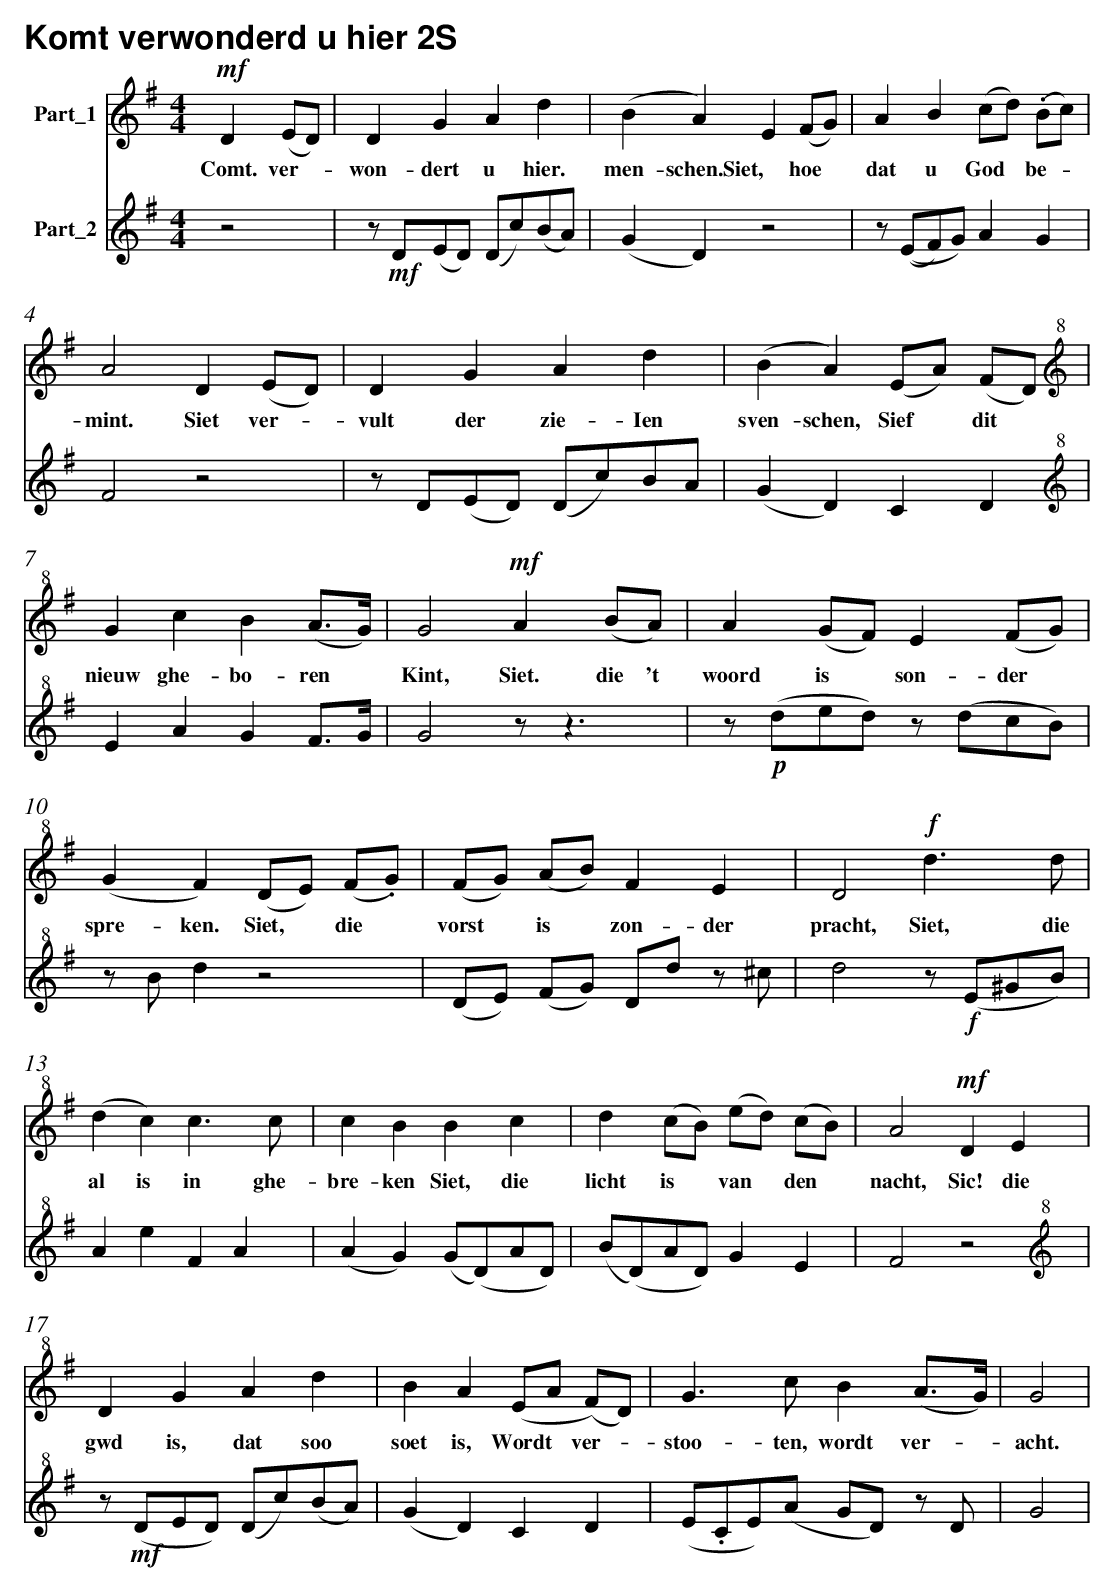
X:1
T:Komt verwonderd u hier 2S
%%score 1 2
L:1/8
M:4/4
K:G
V:1 treble nm="Part_1"
V:2 treble nm="Part_2"
V:1
!mf! D2 (ED) | D2 G2 A2 d2 | (B2 A2) E2 (FG) | A2 B2 (cd) (.Bc) |$ A4 D2 (ED) | D2 G2 A2 d2 |
w: Comt. ver- *|won- dert u hier.|men- schen.Siet, * hoe *|dat u God * be- *|mint. Siet ver- *|vult der zie- Ien|
(B2 A2) (EA) (FD) |$[K:treble+8] G2 c2 B2 (A>G) | G4!mf! A2 (BA) | A2 (GF) E2 (FG) |$
w: sven- schen, Sief * dit *|nieuw ghe- bo- ren *|Kint, Siet. die 't|woord is * son- der *|
[K:G] (G2 F2) (DE) (F.G) | (FG) (AB) F2 E2 | D4!f! d3 d |$ (d2 c2) c3 c | c2 B2 B2 c2 |
w: spre- ken. Siet, * die *|vorst * is * zon- der|pracht, Siet, die|al is in ghe-|bre- ken Siet, die|
d2 (cB) (ed) (cB) | A4!mf! D2 E2 |$ D2 G2 A2 d2 | B2 A2 (EA (F)D) | G3 c B2 (A>G) | G4 |
w: licht is * van * den *|nacht, Sic! die|gwd is, dat soo|soet is, Wordt * ver- *|stoo- ten, wordt ver- *|acht.|
V:2
z4 | z!mf! D(ED) (Dc)(BA) | (G2 D2) z4 | z ((EF)G) A2 G2 |$ F4 z4 | z D(ED) (Dc)BA |
(G2 D2) C2 D2 |$[K:treble+8] E2 A2 G2 F>G | G4 z z3 | z!p! (ded) z (dcB) |$ z B d2 z4 |
(DE) (FG) Dd z ^c | d4 z!f! (E^GB) |$ A2 e2 F2 A2 | (A2 G2) (G(D)AD) | (B(D)AD) G2 E2 | F4 z4 |$
[K:G][K:treble+8] z!mf! (DED) (Dc)(BA) | (G2 D2) C2 D2 | (E.CE)(A GD) z D | G4 |
